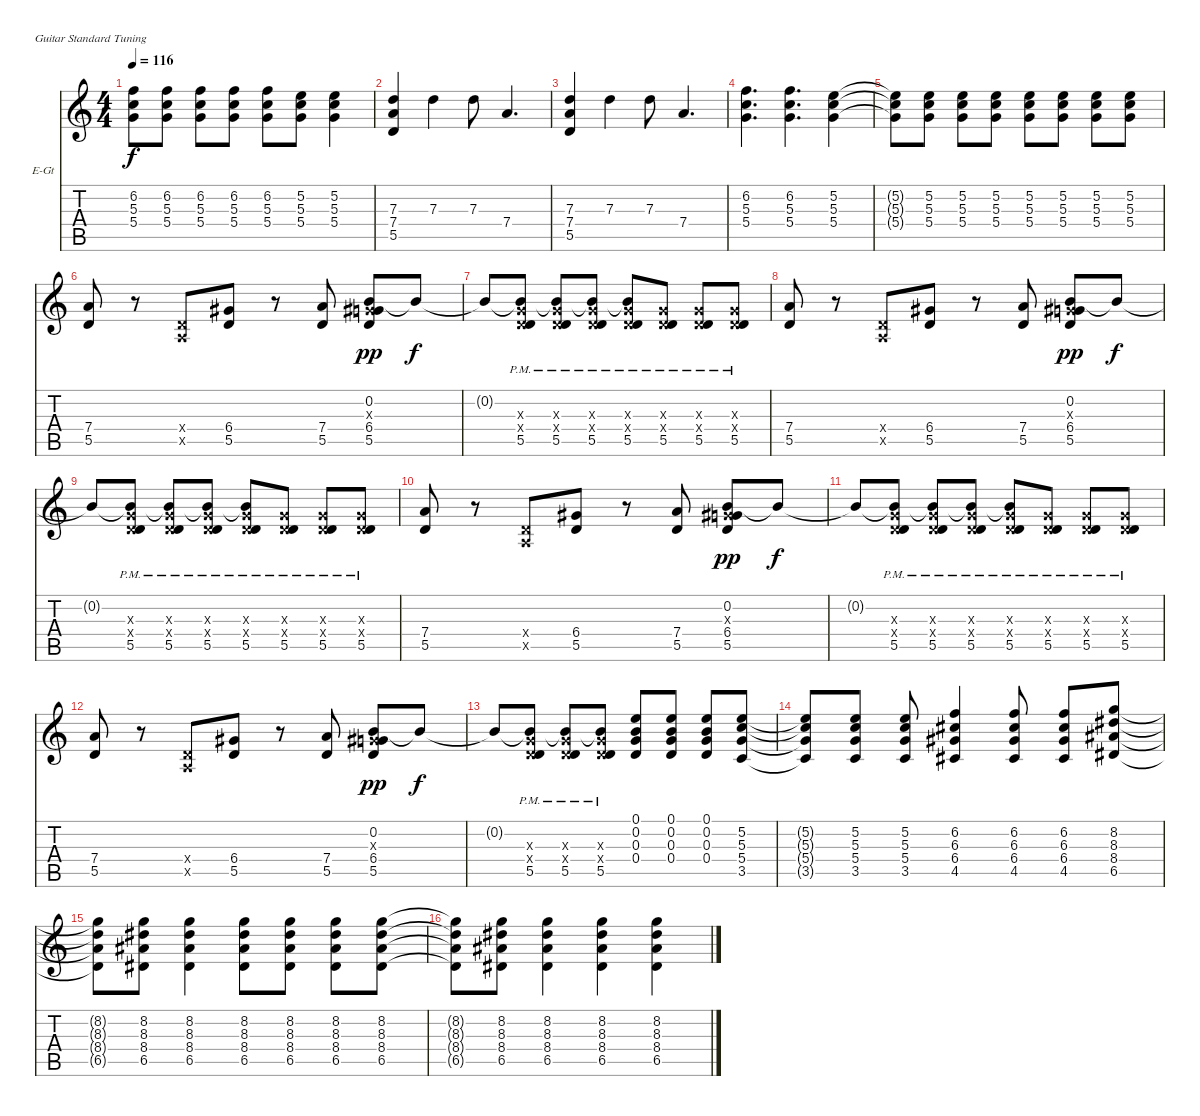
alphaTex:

\defaultSystemsLayout 4
\bracketExtendMode nobrackets
\firstSystemTrackNameOrientation horizontal
\otherSystemsTrackNameOrientation horizontal
\track ("Stone Gossard (Drive)" "E-Gt") {instrument overdrivenguitar}
\staff {score tabs}
\tuning (E4 B3 G3 D3 A2 E2)
\ts (4 4)
\tempo 116
\clef g2
\ks c
(6.2{t} 5.3{t} 5.4{t}).8{dy f} (6.2 5.3 5.4).8 (6.2 5.3 5.4).8 (6.2 5.3 5.4).8 (6.2 5.3 5.4).8 (5.2 5.3 5.4).8 (5.2 5.3 5.4).4 |
(7.3 7.4 5.5).4 7.3.4 7.3.8 7.4.4{d} |
(7.3 7.4 5.5).4 7.3.4 7.3.8 7.4.4{d} |
(6.2 5.3 5.4).4{d} (6.2 5.3 5.4).4{d} (5.2 5.3 5.4).4 |
(5.2{t} 5.3{t} 5.4{t}).8 (5.2 5.3 5.4).8 (5.2 5.3 5.4).8 (5.2 5.3 5.4).8 (5.2 5.3 5.4).8 (5.2 5.3 5.4).8 (5.2 5.3 5.4).8 (5.2 5.3 5.4).8 |
(7.4 5.5).8 r.8 (0.4{x} 0.5{x}).8 (6.4 5.5).8 r.8 (7.4 5.5).8 (0.2 0.3{x} 6.4 5.5).8{dy pp} 0.2{t}.8{dy f} |
0.2{t}.8 (0.2{t} 0.3{x} 0.4{x} 5.5{pm}).8 (0.2{t} 0.3{x} 0.4{x} 5.5{pm}).8 (0.2{t} 0.3{x} 0.4{x} 5.5{pm}).8 (0.2{t} 0.3{x} 0.4{x} 5.5{pm}).8 (0.3{x} 0.4{x} 5.5{pm}).8 (0.3{x} 0.4{x} 5.5{pm}).8 (0.3{x} 0.4{x} 5.5{pm}).8 |
(7.4 5.5).8 r.8 (0.4{x} 0.5{x}).8 (6.4 5.5).8 r.8 (7.4 5.5).8 (0.2 0.3{x} 6.4 5.5).8{dy pp} 0.2{t}.8{dy f} |
0.2{t}.8 (0.2{t} 0.3{x} 0.4{x} 5.5{pm}).8 (0.2{t} 0.3{x} 0.4{x} 5.5{pm}).8 (0.2{t} 0.3{x} 0.4{x} 5.5{pm}).8 (0.2{t} 0.3{x} 0.4{x} 5.5{pm}).8 (0.3{x} 0.4{x} 5.5{pm}).8 (0.3{x} 0.4{x} 5.5{pm}).8 (0.3{x} 0.4{x} 5.5{pm}).8 |
(7.4 5.5).8 r.8 (0.4{x} 0.5{x}).8 (6.4 5.5).8 r.8 (7.4 5.5).8 (0.2 0.3{x} 6.4 5.5).8{dy pp} 0.2{t}.8{dy f} |
0.2{t}.8 (0.2{t} 0.3{x} 0.4{x} 5.5{pm}).8 (0.2{t} 0.3{x} 0.4{x} 5.5{pm}).8 (0.2{t} 0.3{x} 0.4{x} 5.5{pm}).8 (0.2{t} 0.3{x} 0.4{x} 5.5{pm}).8 (0.3{x} 0.4{x} 5.5{pm}).8 (0.3{x} 0.4{x} 5.5{pm}).8 (0.3{x} 0.4{x} 5.5{pm}).8 |
(7.4 5.5).8 r.8 (0.4{x} 0.5{x}).8 (6.4 5.5).8 r.8 (7.4 5.5).8 (0.2 0.3{x} 6.4 5.5).8{dy pp} 0.2{t}.8{dy f} |
0.2{t}.8 (0.2{t} 0.3{x} 0.4{x} 5.5{pm}).8 (0.2{t} 0.3{x} 0.4{x} 5.5{pm}).8 (0.2{t} 0.3{x} 0.4{x} 5.5{pm}).8 (0.1 0.2 0.3 0.4).8 (0.1 0.2 0.3 0.4).8 (0.1 0.2 0.3 0.4).8 (5.2 5.3 5.4 3.5).8 |
(5.2{t} 5.3{t} 5.4{t} 3.5{t}).8 (5.2 5.3 5.4 3.5).8 (5.2 5.3 5.4 3.5).8 (6.2 6.3 6.4 4.5).4 (6.2 6.3 6.4 4.5).8 (6.2 6.3 6.4 4.5).8 (8.2 8.3 8.4 6.5).8 |
(8.2{t} 8.3{t} 8.4{t} 6.5{t}).8 (8.2 8.3 8.4 6.5).8 (8.2 8.3 8.4 6.5).4 (8.2 8.3 8.4 6.5).8 (8.2 8.3 8.4 6.5).8 (8.2 8.3 8.4 6.5).8 (8.2 8.3 8.4 6.5).8 |
(8.2{t} 8.3{t} 8.4{t} 6.5{t}).8 (8.2 8.3 8.4 6.5).8 (8.2 8.3 8.4 6.5).4 (8.2 8.3 8.4 6.5).4 (8.2 8.3 8.4 6.5).4
